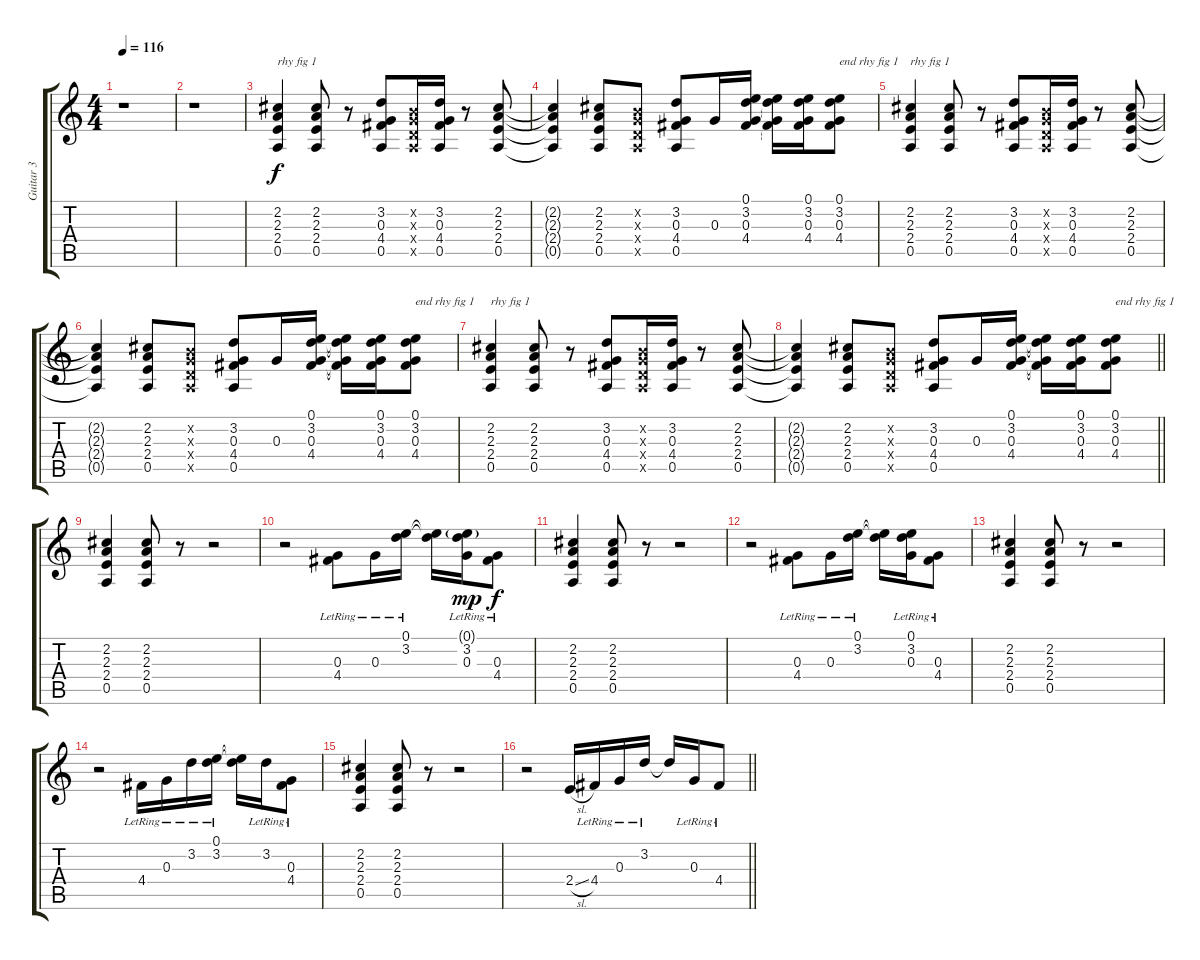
\track ("Guitar 3" "Guitar 3") {instrument acousticguitarsteel}
\staff {score tabs}
\tuning (E4 B3 G3 D3 A2 E2) {hide}
\ts (4 4)
\tempo 116
\clef g2
\ks c
r.1{dy f instrument acousticguitarsteel} |
r.1 |
(2.2 2.3 2.4 0.5).4{txt "rhy fig 1"} (2.2 2.3 2.4 0.5).8 r.8 (3.2 0.3 4.4 0.5).8 (0.2{x} 0.3{x} 0.4{x} 0.5{x}).16 (3.2 0.3 4.4 0.5).16 r.8 (2.2 2.3 2.4 0.5).8 |
(2.2{t} 2.3{t} 2.4{t} 0.5{t}).4 (2.2 2.3 2.4 0.5).8 (0.2{x} 0.3{x} 0.4{x} 0.5{x}).8 (3.2 0.3 4.4 0.5).8 0.3.16 (0.1 3.2 0.3 4.4).16 (0.1{t} 3.2{t} 0.3{t} 4.4{t}).16 (0.1 3.2 0.3 4.4).16 (0.1 3.2 0.3 4.4).8{txt "end rhy fig 1"} |
(2.2 2.3 2.4 0.5).4{txt "rhy fig 1"} (2.2 2.3 2.4 0.5).8 r.8 (3.2 0.3 4.4 0.5).8 (0.2{x} 0.3{x} 0.4{x} 0.5{x}).16 (3.2 0.3 4.4 0.5).16 r.8 (2.2 2.3 2.4 0.5).8 |
(2.2{t} 2.3{t} 2.4{t} 0.5{t}).4 (2.2 2.3 2.4 0.5).8 (0.2{x} 0.3{x} 0.4{x} 0.5{x}).8 (3.2 0.3 4.4 0.5).8 0.3.16 (0.1 3.2 0.3 4.4).16 (0.1{t} 3.2{t} 0.3{t} 4.4{t}).16 (0.1 3.2 0.3 4.4).16 (0.1 3.2 0.3 4.4).8{txt "end rhy fig 1"} |
(2.2 2.3 2.4 0.5).4{txt "rhy fig 1"} (2.2 2.3 2.4 0.5).8 r.8 (3.2 0.3 4.4 0.5).8 (0.2{x} 0.3{x} 0.4{x} 0.5{x}).16 (3.2 0.3 4.4 0.5).16 r.8 (2.2 2.3 2.4 0.5).8 |
\barLineRight lightlight
(2.2{t} 2.3{t} 2.4{t} 0.5{t}).4 (2.2 2.3 2.4 0.5).8 (0.2{x} 0.3{x} 0.4{x} 0.5{x}).8 (3.2 0.3 4.4 0.5).8 0.3.16 (0.1 3.2 0.3 4.4).16 (0.1{t} 3.2{t} 0.3{t} 4.4{t}).16 (0.1 3.2 0.3 4.4).16 (0.1 3.2 0.3 4.4).8{txt "end rhy fig 1"} |
(2.2 2.3 2.4 0.5).4 (2.2 2.3 2.4 0.5).8 r.8 r.2 |
r.2 (0.3{lr} 4.4{lr}).8 0.3{lr}.16 (0.1{lr} 3.2{lr}).16 (0.1{t} 3.2{t}).16 (0.1{g lr} 3.2{lr} 0.3{lr}).16{dy mp} (0.3{lr} 4.4{lr}).8{dy f} |
(2.2 2.3 2.4 0.5).4 (2.2 2.3 2.4 0.5).8 r.8 r.2 |
r.2 (0.3{lr} 4.4{lr}).8 0.3{lr}.16 (0.1{lr} 3.2{lr}).16 (0.1{t} 3.2{t}).16 (0.1{lr} 3.2{lr} 0.3{lr}).16 (0.3{lr} 4.4{lr}).8 |
(2.2 2.3 2.4 0.5).4 (2.2 2.3 2.4 0.5).8 r.8 r.2 |
r.2 4.4{lr}.16 0.3{lr}.16 3.2{lr}.16 (0.1{lr} 3.2{lr}).16 (0.1{t} 3.2{t}).16 3.2{lr}.16 (0.3{lr} 4.4{lr}).8 |
(2.2 2.3 2.4 0.5).4 (2.2 2.3 2.4 0.5).8 r.8 r.2 |
\barLineRight lightlight
r.2 2.4{sl}.16 4.4{lr}.16 0.3{lr}.16 3.2{lr}.16 3.2{t}.16 0.3{lr}.16 4.4{lr}.8
